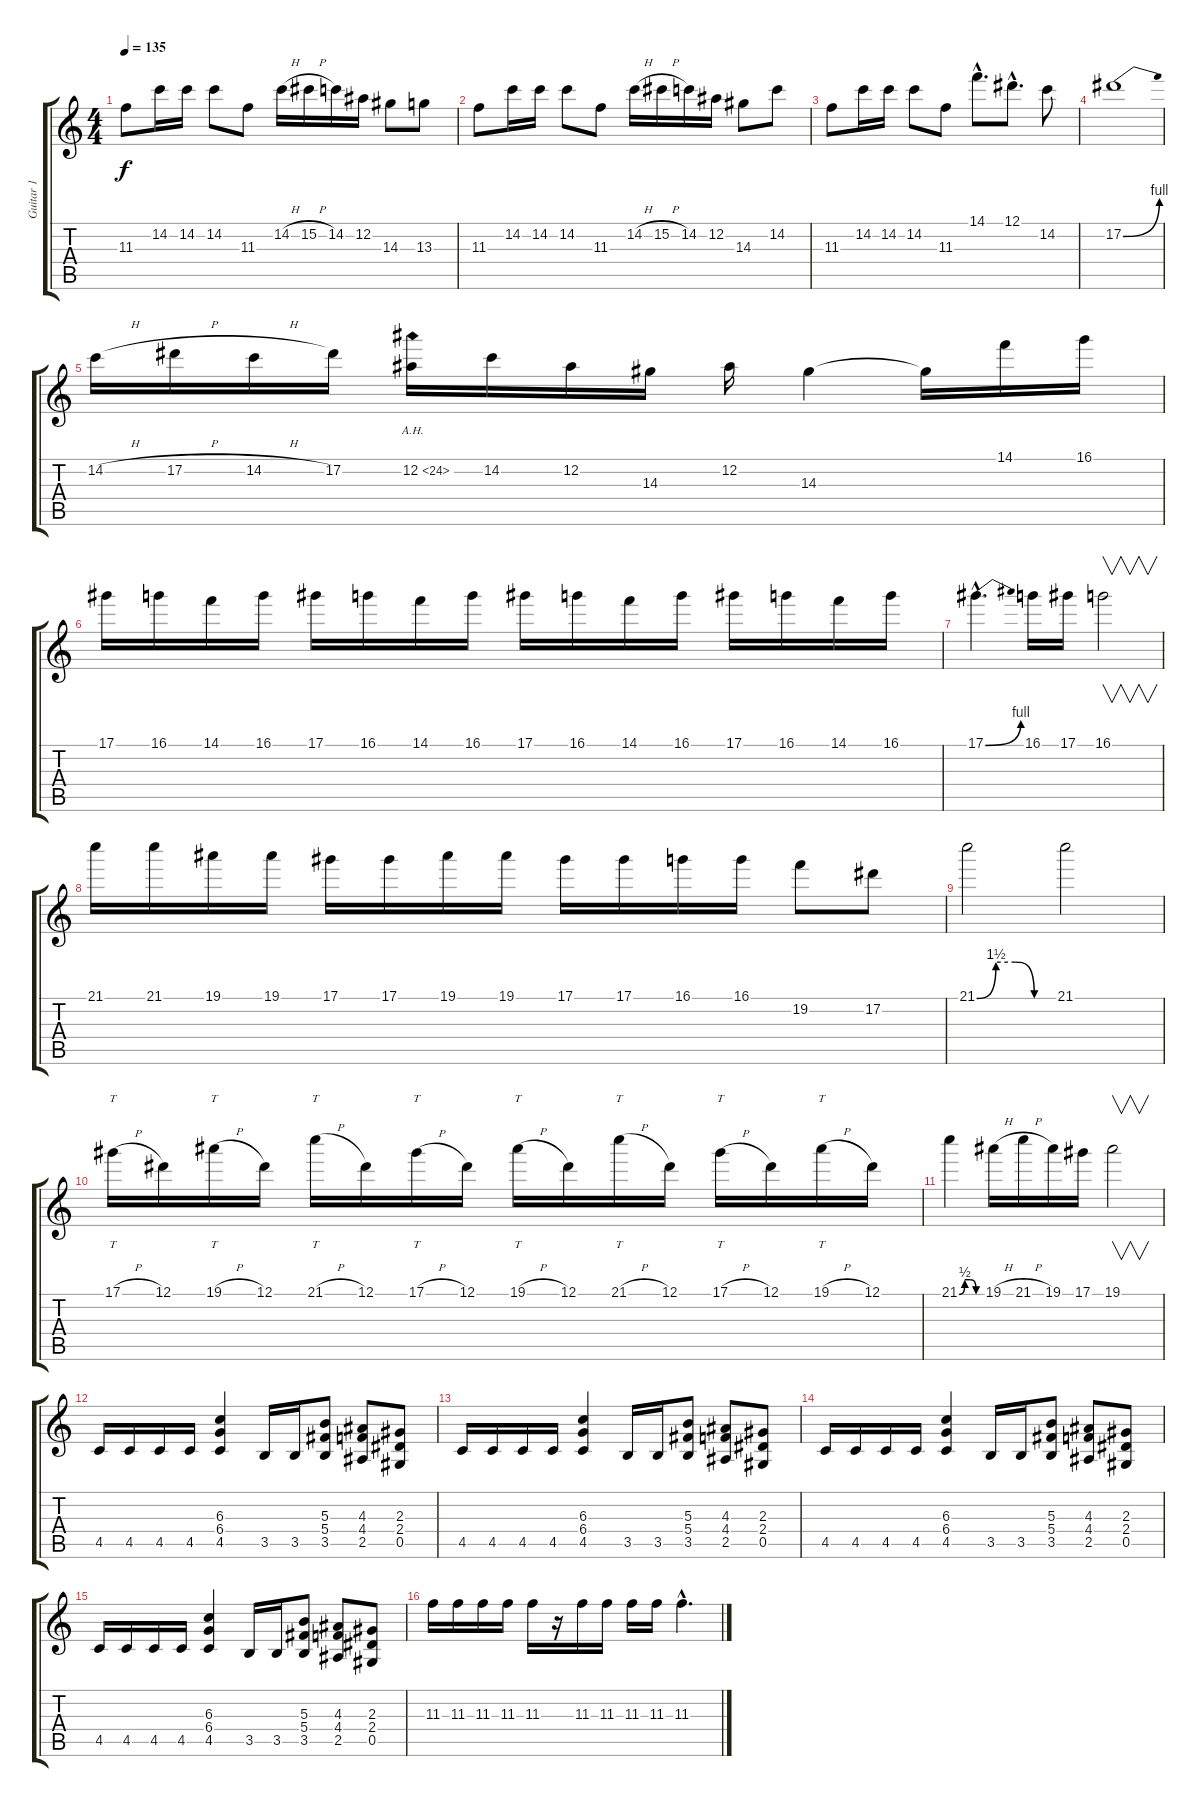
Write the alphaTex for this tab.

\track ("Guitar 1" "Guitar 1") {instrument distortionguitar}
\staff {score tabs}
\tuning (Eb4 Bb3 Gb3 Db3 Ab2 Eb2) {hide}
\ts (4 4)
\tempo 135
\clef g2
\ks c
11.3.8{dy f} 14.2.16 14.2.16 14.2.8 11.3.8 14.2{h}.16 15.2{h}.16 14.2.16 12.2.16 14.3.8 13.3.8 |
11.3.8 14.2.16 14.2.16 14.2.8 11.3.8 14.2{h}.16 15.2{h}.16 14.2.16 12.2.16 14.3.8 14.2.8 |
11.3.8 14.2.16 14.2.16 14.2.8 11.3.8 14.1{hac}.8{d} 12.1{hac}.8{d} 14.2.8 |
17.2{be (bend 0 0 60 4)}.1 |
14.2{h}.16 17.2{h}.16 14.2{h}.16 17.2.16 12.2{ah 12}.16 14.2.16 12.2.16 14.3.16 12.2.16 14.3.4 14.3{t}.16 14.1.16 16.1.16 |
17.1.16 16.1.16 14.1.16 16.1.16 17.1.16 16.1.16 14.1.16 16.1.16 17.1.16 16.1.16 14.1.16 16.1.16 17.1.16 16.1.16 14.1.16 16.1.16 |
17.1{be (bend 0 0 60 4) hac}.4{d} 16.1.16 17.1.16 16.1.2{v} |
21.1.16 21.1.16 19.1.16 19.1.16 17.1.16 17.1.16 19.1.16 19.1.16 17.1.16 17.1.16 16.1.16 16.1.16 19.2.8 17.2.8 |
21.1{be (custom 0 0 15 6 30 6 45 0 60 0)}.2 21.1.2 |
17.1{h}.16{tt} 12.1.16 19.1{h}.16{tt} 12.1.16 21.1{h}.16{tt} 12.1.16 17.1{h}.16{tt} 12.1.16 19.1{h}.16{tt} 12.1.16 21.1{h}.16{tt} 12.1.16 17.1{h}.16{tt} 12.1.16 19.1{h}.16{tt} 12.1.16 |
21.1{be (custom 0 0 15 2 30 2 45 0 60 0)}.4 19.1{h}.16 21.1{h}.16 19.1.16 17.1.16 19.1.2{v} |
4.5.16 4.5.16 4.5.16 4.5.16 (6.3 6.4 4.5).4 3.5.16 3.5.16 (5.3 5.4 3.5).8 (4.3 4.4 2.5).8 (2.3 2.4 0.5).8 |
4.5.16 4.5.16 4.5.16 4.5.16 (6.3 6.4 4.5).4 3.5.16 3.5.16 (5.3 5.4 3.5).8 (4.3 4.4 2.5).8 (2.3 2.4 0.5).8 |
4.5.16 4.5.16 4.5.16 4.5.16 (6.3 6.4 4.5).4 3.5.16 3.5.16 (5.3 5.4 3.5).8 (4.3 4.4 2.5).8 (2.3 2.4 0.5).8 |
4.5.16 4.5.16 4.5.16 4.5.16 (6.3 6.4 4.5).4 3.5.16 3.5.16 (5.3 5.4 3.5).8 (4.3 4.4 2.5).8 (2.3 2.4 0.5).8 |
11.3.16 11.3.16 11.3.16 11.3.16 11.3.16 r.16 11.3.16 11.3.16 11.3.16 11.3.16 11.3{hac}.4{d}
